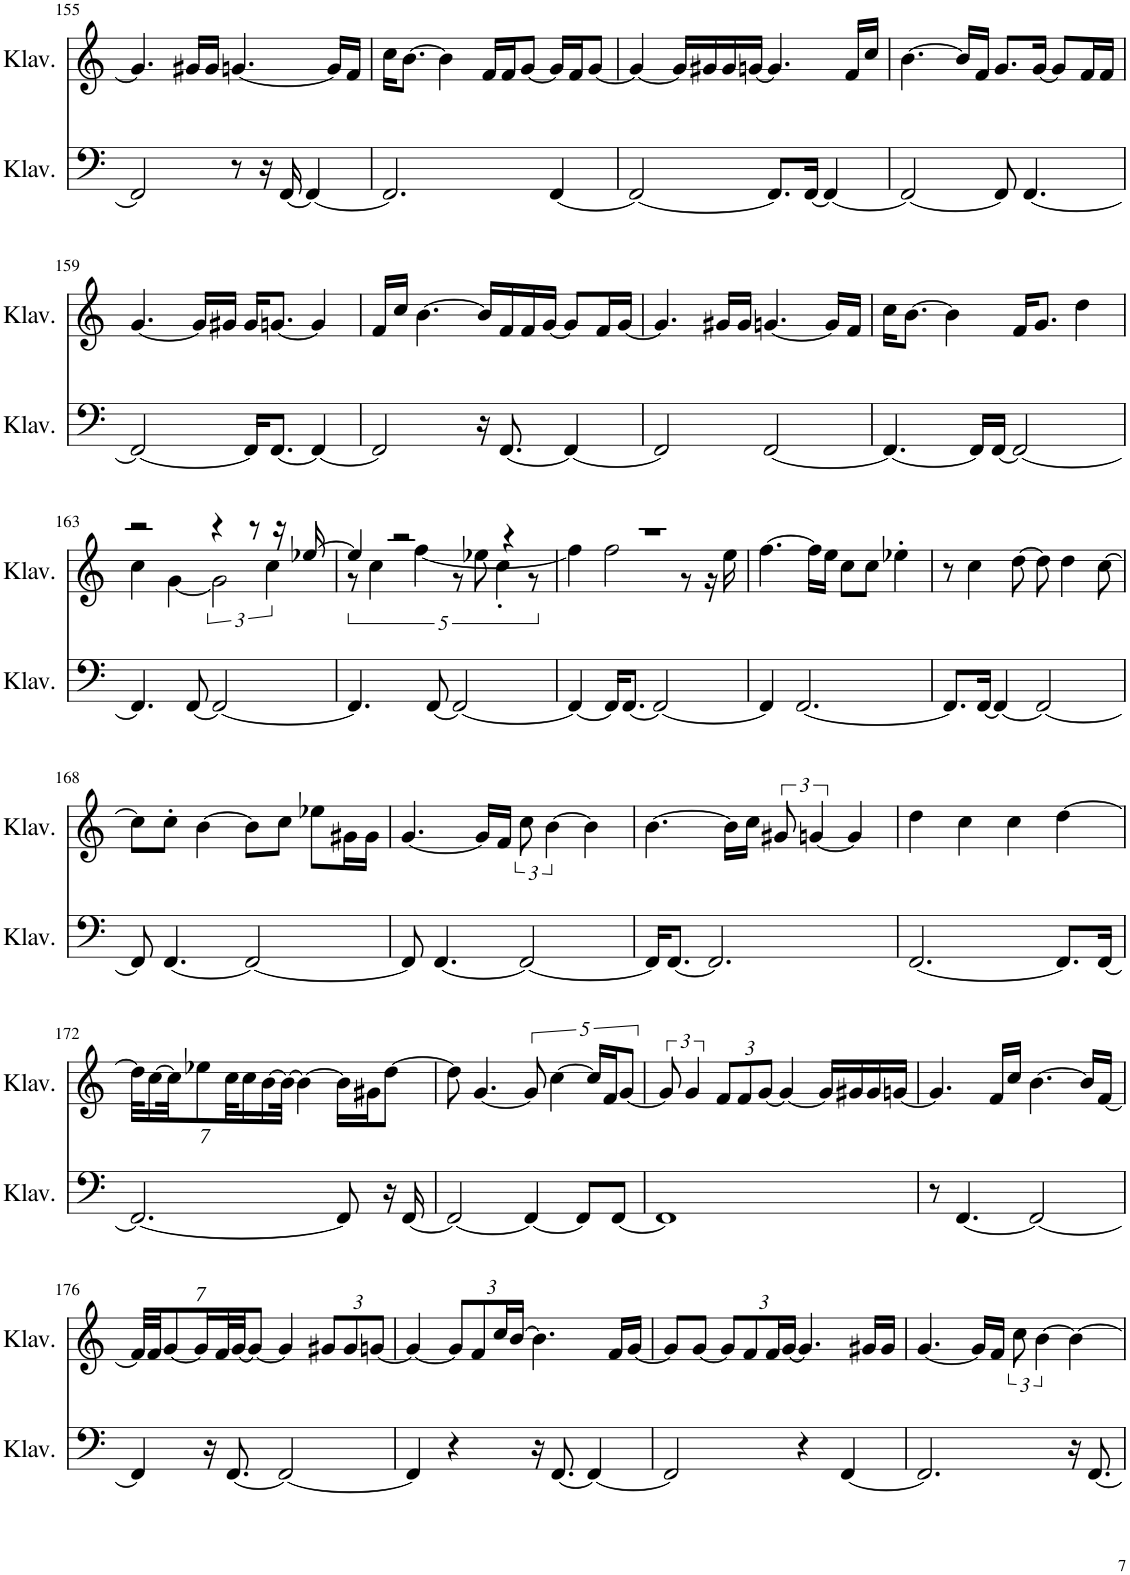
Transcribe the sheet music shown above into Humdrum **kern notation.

**kern	**kern
*part2	*part1
*staff2	*staff1
*I"Klavier	*I"Klavier
*I'Klav.	*I'Klav.
!!LO:PB:g=z
*clefF4	*clefG2
*k[]	*k[]
*M4/4	*M4/4
=155	=155
2FF/]	4.g/]
.	16g#X/LL
.	16g#/JJ
8r	[4.gn/
16r	.
[16FF/	.
4FF/_	.
.	16g/LL]
.	16f/JJ
=156	=156
2.FF/]	16cc\KL
.	[8.b\J
.	4b\]
.	16f/LL
.	16f/J
.	[8g/J
[4FF/	16g/LL]
.	16f/J
.	[8g/J
=157	=157
2FF/_	4g/_
.	16g/LL]
.	16g#X/
.	16g#/
.	[16gn/JJ
8.FF/L]	4.g/]
[16FF/Jk	.
4FF/_	.
.	16f/LL
.	16cc/JJ
=158	=158
2FF/_	[4.b\
.	16b/LL]
.	16f/JJ
8FF/]	8.g/L
[4.FF/	.
.	[16g/Jk
.	8g/L]
.	16f/L
.	16f/JJ
!!LO:LB:g=z
=159	=159
2FF/_	[4.g/
.	16g/LL]
.	16g#X/JJ
16FF/KL]	16g#/KL
[8.FF/J	[8.gn/J
4FF/_	4g/]
=160	=160
2FF/]	16f/LL
.	16cc/JJ
.	[4.b\
16r	16b/LL]
[8.FF/	16f/
.	16f/
.	[16g/JJ
4FF/_	8g/L]
.	16f/L
.	[16g/JJ
=161	=161
2FF/]	4.g/]
.	16g#X/LL
.	16g#/JJ
[2FF/	[4.gn/
.	16g/LL]
.	16f/JJ
=162	=162
4.FF/_	16cc\KL
.	[8.b\J
.	4b\]
16FF/LL]	.
[16FF/JJ	.
2FF/_	16f/KL
.	8.g/J
.	4dd\
!!LO:LB:g=z
=163	=163
*	*^
4.FF/]	2r	4cc\
.	.	[4g\
[8FF/	.	.
2FF/_	4r	3g\]
.	8r	.
.	.	6cc\
.	16r	.
.	[16ee-X/	.
=164	=164	=164
4.FF/]	4ee-/]	10r
.	.	5cc\
.	2r	.
.	.	[5ff\
[8FF/	.	.
2FF/_	.	10r
.	.	10ee-X\
.	.	5cc'\
.	4r	.
.	.	10r
=165	=165	=165
4FF/_	1r	4ff\]
16FF/KL]	.	2ff\
[8.FF/J	.	.
2FF/_	.	.
.	.	8r
.	.	16r
.	.	16ee\
*	*v	*v
=166	=166
4FF/]	[4.ff\
[2.FF/	.
.	16ff\LL]
.	16ee\JJ
.	8cc\L
.	8cc\J
.	4ee-X'\
=167	=167
8.FF/L]	8r
.	4cc\
[16FF/Jk	.
4FF/_	.
.	[8dd\
2FF/_	8dd\]
.	4dd\
.	[8cc\
!!LO:LB:g=z
=168	=168
8FF/]	8cc\L]
[4.FF/	8cc'\J
.	[4b\
2FF/_	8b\L]
.	8cc\J
.	8ee-X\L
.	16g#X\L
.	16g#\JJ
=169	=169
8FF/]	[4.g/
[4.FF/	.
.	16g/LL]
.	16f/JJ
2FF/_	12cc\
.	[6b\
.	4b\]
=170	=170
16FF/KL]	[4.b\
[8.FF/J	.
2.FF/]	.
.	16b\LL]
.	16cc\JJ
.	12g#X/
.	[6gn/
.	4g/]
=171	=171
[2.FF/	4dd\
.	4cc\
.	4cc\
8.FF/L]	[4dd\
[16FF/Jk	.
!!LO:LB:g=z
=172	=172
*	*Xbrackettup
2.FF/_	28dd\KLL]
.	[14cc\
.	28cc\JK]
.	7ee-X\
.	28cc\KL
.	14cc\
.	[14b\
.	28b\JJk_
.	4b\_
8FF/]	16b\LL]
.	16g#X\J
16r	[8dd\J
[16FF/	.
=173	=173
2FF/_	8dd\]
.	[4.g/
*	*brackettup
4FF/_	10g/]
.	[5cc\
8FF/L]	.
.	20cc/LL]
.	20f/J
[8FF/J	.
.	[10g/J
=174	=174
1FF]	12g/]
.	6g/
*	*Xbrackettup
.	12f/L
.	12f/
.	[12g/J
.	4g/_
.	16g/LL]
.	16g#X/
.	16g#/
.	[16gn/JJ
=175	=175
8r	4.g/]
[4.FF/	.
.	16f/LL
.	16cc/JJ
2FF/_	[4.b\
.	16b/LL]
.	[16f/JJ
!!LO:LB:g=z
=176	=176
4FF/]	28f/LLL]
.	28f/JJ
.	[7g/
.	14g/L]
16r	.
.	28f/L
[8.FF/	.
.	[28g/JJ
.	7g/J_
2FF/_	4g/]
.	12g#X/L
.	12g#/
.	[12gn/J
=177	=177
4FF/]	4g/_
4r	12g/L]
.	12f/
.	24cc/L
.	[24b/JJ
16r	4.b\]
[8.FF/	.
4FF/_	.
.	16f/LL
.	[16g/JJ
=178	=178
2FF/]	8g/L]
.	[8g/J
.	12g/L]
.	12f/
.	24f/L
.	[24g/JJ
4r	4.g/]
[4FF/	.
.	16g#X/LL
.	16g#/JJ
=179	=179
2.FF/]	[4.g/
.	16g/LL]
.	16f/JJ
*	*brackettup
.	12cc\
.	[6b\
16r	4b\_
[8.FF/	.
=	=
*-	*-
